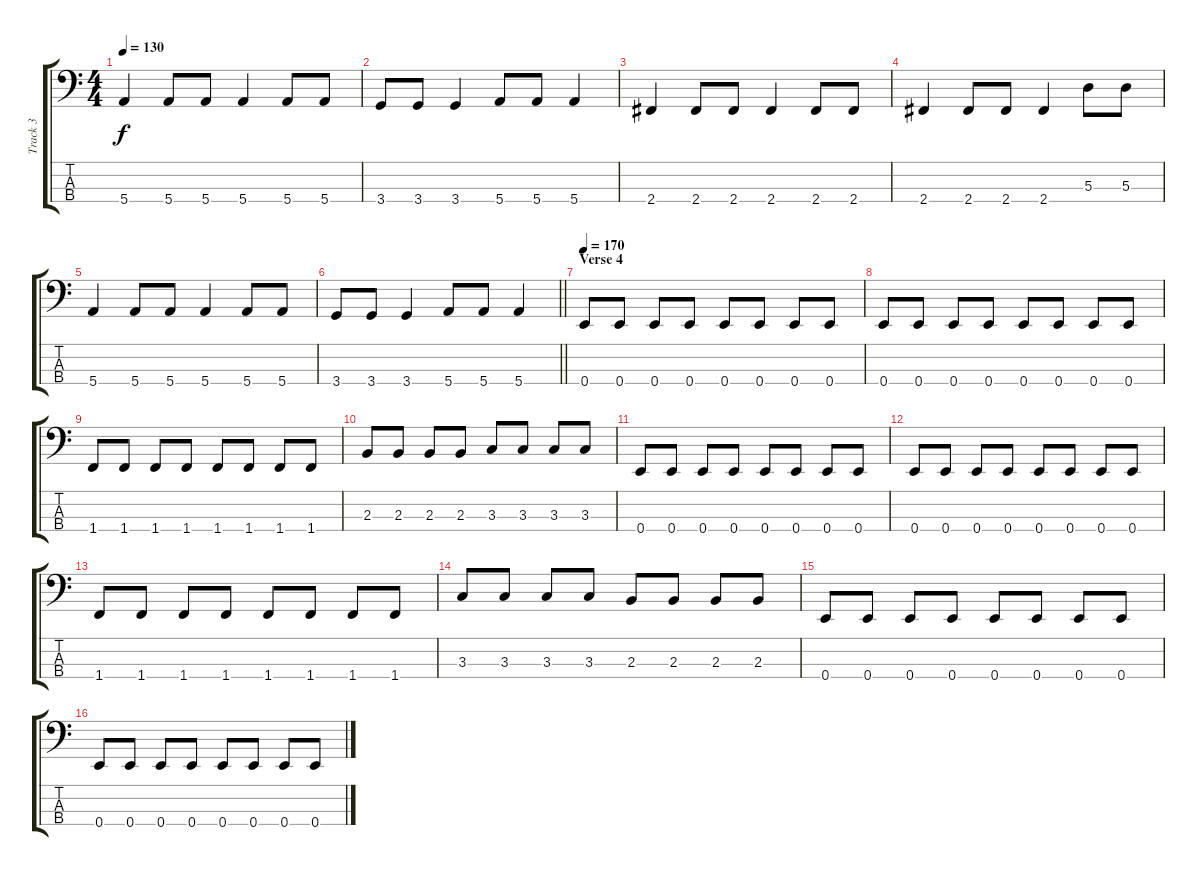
\track ("Track 3" "Track 3") {instrument electricbassfinger}
\staff {score tabs}
\tuning (G2 D2 A1 E1) {hide}
\ts (4 4)
\tempo 130
\clef f4
\ks c
5.4.4{dy f} 5.4.8 5.4.8 5.4.4 5.4.8 5.4.8 |
3.4.8 3.4.8 3.4.4 5.4.8 5.4.8 5.4.4 |
2.4.4 2.4.8 2.4.8 2.4.4 2.4.8 2.4.8 |
2.4.4 2.4.8 2.4.8 2.4.4 5.3.8 5.3.8 |
5.4.4 5.4.8 5.4.8 5.4.4 5.4.8 5.4.8 |
\barLineRight lightlight
3.4.8 3.4.8 3.4.4 5.4.8 5.4.8 5.4.4 |
\section ("" "Verse 4")
\tempo 170
0.4.8 0.4.8 0.4.8 0.4.8 0.4.8 0.4.8 0.4.8 0.4.8 |
0.4.8 0.4.8 0.4.8 0.4.8 0.4.8 0.4.8 0.4.8 0.4.8 |
1.4.8 1.4.8 1.4.8 1.4.8 1.4.8 1.4.8 1.4.8 1.4.8 |
2.3.8 2.3.8 2.3.8 2.3.8 3.3.8 3.3.8 3.3.8 3.3.8 |
0.4.8 0.4.8 0.4.8 0.4.8 0.4.8 0.4.8 0.4.8 0.4.8 |
0.4.8 0.4.8 0.4.8 0.4.8 0.4.8 0.4.8 0.4.8 0.4.8 |
1.4.8 1.4.8 1.4.8 1.4.8 1.4.8 1.4.8 1.4.8 1.4.8 |
3.3.8 3.3.8 3.3.8 3.3.8 2.3.8 2.3.8 2.3.8 2.3.8 |
0.4.8 0.4.8 0.4.8 0.4.8 0.4.8 0.4.8 0.4.8 0.4.8 |
0.4.8 0.4.8 0.4.8 0.4.8 0.4.8 0.4.8 0.4.8 0.4.8
